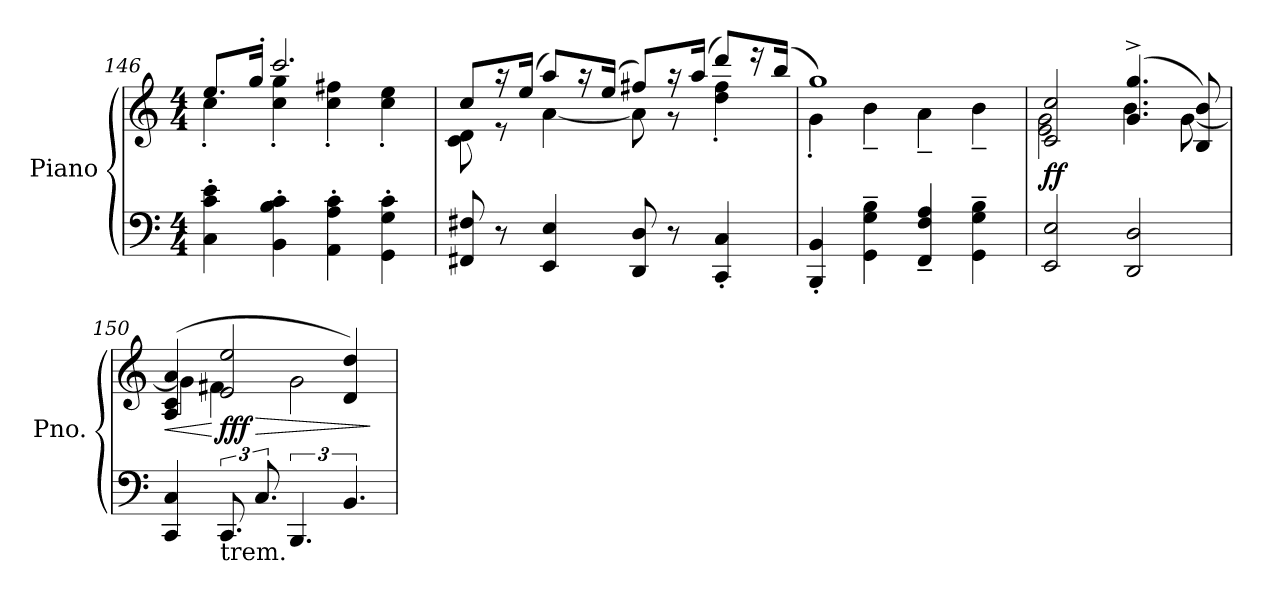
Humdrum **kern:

**kern	**kern	**dynam
*part1	*part1	*part1
*staff2	*staff1	*staff1/2
*I"Piano	*	*
*I'Pno.	*	*
*clefF4	*clefG2	*
*k[]	*k[]	*
*M4/4	*M4/4	*
=146	=146	=146
*	*^	*
4C\' 4c\' 4e\'	8.ee/L	4cc'\	.
.	16gg'/Jk	.	.
4BB\' 4B\' 4c\'	2.ccc/	4cc\' 4gg\'	.
4AA\' 4A\' 4c\'	.	4cc\' 4ff#X\'	.
4GG\' 4G\' 4c\'	.	4cc\' 4ee\'	.
!!LO:LB:g=z	!!
=147	=147	=147	=147
8FF#X/ 8F#X/	8cc/L	8c\ 8d\	.
8r	16r	8r	.
.	(>16ee/Jk	.	.
4EE/ 4E/	8aa/L)	[4a\	.
.	16r	.	.
.	(>16ee/Jk	.	.
8DD/ 8D/	8ff#X/L)	8a\]	.
8r	16r	8r	.
.	(>16aa/Jk	.	.
4CC/' 4C/'	8ddd/L)	4dd\' 4ff#\'	.
.	16r	.	.
.	(>16bb/Jk	.	.
=148	=148	=148	=148
4BBB/' 4BB/'	1gg)	4g'\	.
4GG\~ 4G\~ 4B\~	.	4b~\	.
4FF/~ 4F/~ 4A/~	.	4a~\	.
4GG\~ 4G\~ 4B\~	.	4b~\	.
=149	=149	=149	=149
!	!	!	!LO:DY:b
2EE/ 2E/	2c/ 2cc/	2e\ 2g\	ff
2DD/ 2D/	(>4.g/^ 4.gg/^	4.b\	.
.	8B/ 8b/)	[8g\	.
=150	=150	=150	=150
!	!	!	!LO:HP:b
4CC/ 4C/	(>4A/ 4c/ 4a/	4g\]	<
!LO:TX:b:t=trem.	!	!	!
!	!	!	!LO:HP:n=1:b
!	!	!	!LO:DY:n=1:b
12.CC/	2e/ 2ee/	4f#X\	[ > fff
12.C/	.	.	.
6.BBB/	.	2g\	.
6.BB/	4d/ 4dd/)	.	.
*	*v	*v	*
.	.	]
=	=	=
*-	*-	*-
